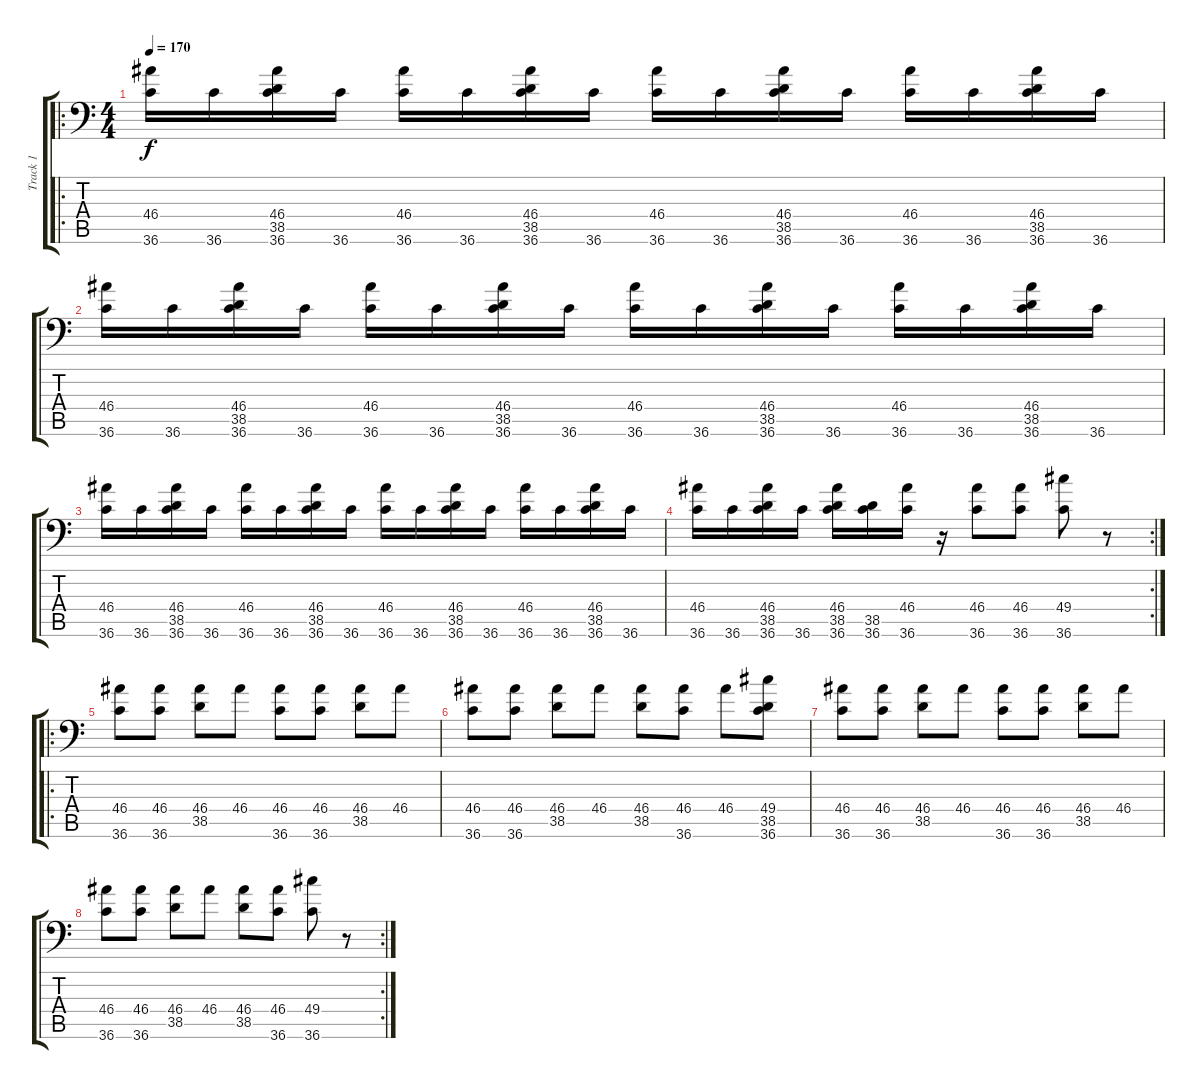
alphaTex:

\track ("Track 1" "Track 1") {instrument acousticgrandpiano}
\staff {score tabs}
\tuning (C-1 C-1 C-1 C-1 C-1 C-1) {hide}
\ro
\ts (4 4)
\tempo 170
\clef f4
\ks c
(46.4 36.6).16{dy f} 36.6.16 (46.4 38.5 36.6).16 36.6.16 (46.4 36.6).16 36.6.16 (46.4 38.5 36.6).16 36.6.16 (46.4 36.6).16 36.6.16 (46.4 38.5 36.6).16 36.6.16 (46.4 36.6).16 36.6.16 (46.4 38.5 36.6).16 36.6.16 |
(46.4 36.6).16 36.6.16 (46.4 38.5 36.6).16 36.6.16 (46.4 36.6).16 36.6.16 (46.4 38.5 36.6).16 36.6.16 (46.4 36.6).16 36.6.16 (46.4 38.5 36.6).16 36.6.16 (46.4 36.6).16 36.6.16 (46.4 38.5 36.6).16 36.6.16 |
(46.4 36.6).16 36.6.16 (46.4 38.5 36.6).16 36.6.16 (46.4 36.6).16 36.6.16 (46.4 38.5 36.6).16 36.6.16 (46.4 36.6).16 36.6.16 (46.4 38.5 36.6).16 36.6.16 (46.4 36.6).16 36.6.16 (46.4 38.5 36.6).16 36.6.16 |
\rc 2
(46.4 36.6).16 36.6.16 (46.4 38.5 36.6).16 36.6.16 (46.4 38.5 36.6).16 (38.5 36.6).16 (46.4 36.6).16 r.16 (46.4 36.6).8 (46.4 36.6).8 (49.4 36.6).8 r.8 |
\ro
(46.4 36.6).8 (46.4 36.6).8 (46.4 38.5).8 46.4.8 (46.4 36.6).8 (46.4 36.6).8 (46.4 38.5).8 46.4.8 |
(46.4 36.6).8 (46.4 36.6).8 (46.4 38.5).8 46.4.8 (46.4 38.5).8 (46.4 36.6).8 46.4.8 (49.4 38.5 36.6).8 |
(46.4 36.6).8 (46.4 36.6).8 (46.4 38.5).8 46.4.8 (46.4 36.6).8 (46.4 36.6).8 (46.4 38.5).8 46.4.8 |
\rc 2
(46.4 36.6).8 (46.4 36.6).8 (46.4 38.5).8 46.4.8 (46.4 38.5).8 (46.4 36.6).8 (49.4 36.6).8 r.8
